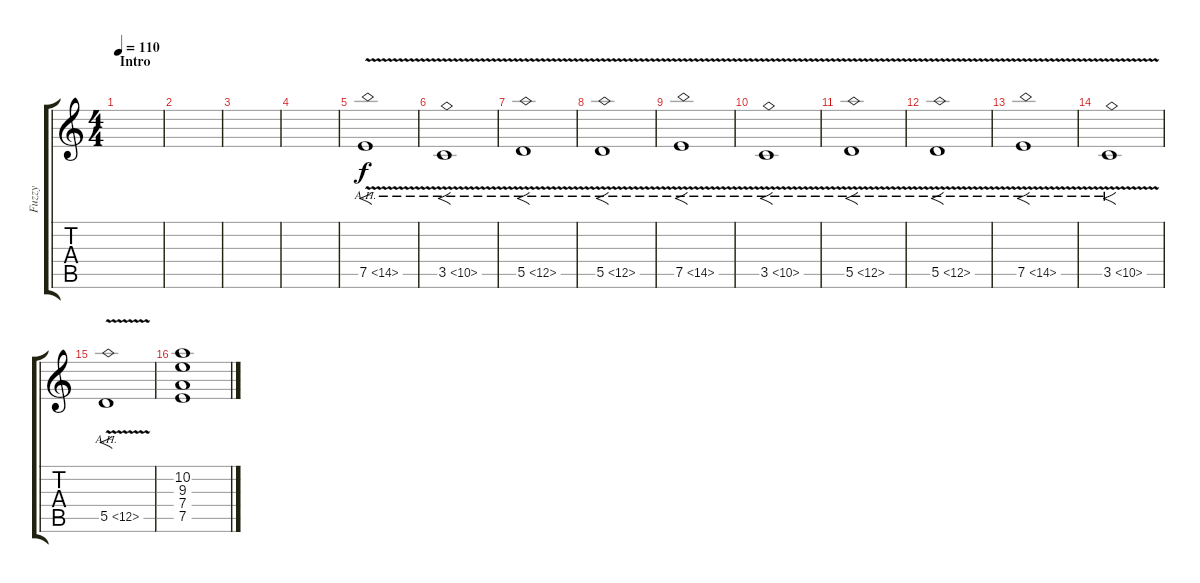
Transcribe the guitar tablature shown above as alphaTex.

\track ("Fuzzy" "Fuzzy") {instrument distortionguitar}
\staff {score tabs}
\tuning (E4 B3 G3 D3 A2 E2) {hide}
\ts (4 4)
\section ("" "Intro")
\tempo 110
\clef g2
\ks c
|
|
|
|
7.5{ah 7 v}.1{f} |
3.5{ah 7 v}.1{f} |
5.5{ah 7 v}.1{f} |
5.5{ah 7 v}.1{f} |
7.5{ah 7 v}.1{f} |
3.5{ah 7 v}.1{f} |
5.5{ah 7 v}.1{f} |
5.5{ah 7 v}.1{f} |
7.5{ah 7 v}.1{f} |
3.5{ah 7 v}.1{f} |
5.5{ah 7 v}.1{f} |
(10.2 9.3 7.4 7.5).1{volume 7}
